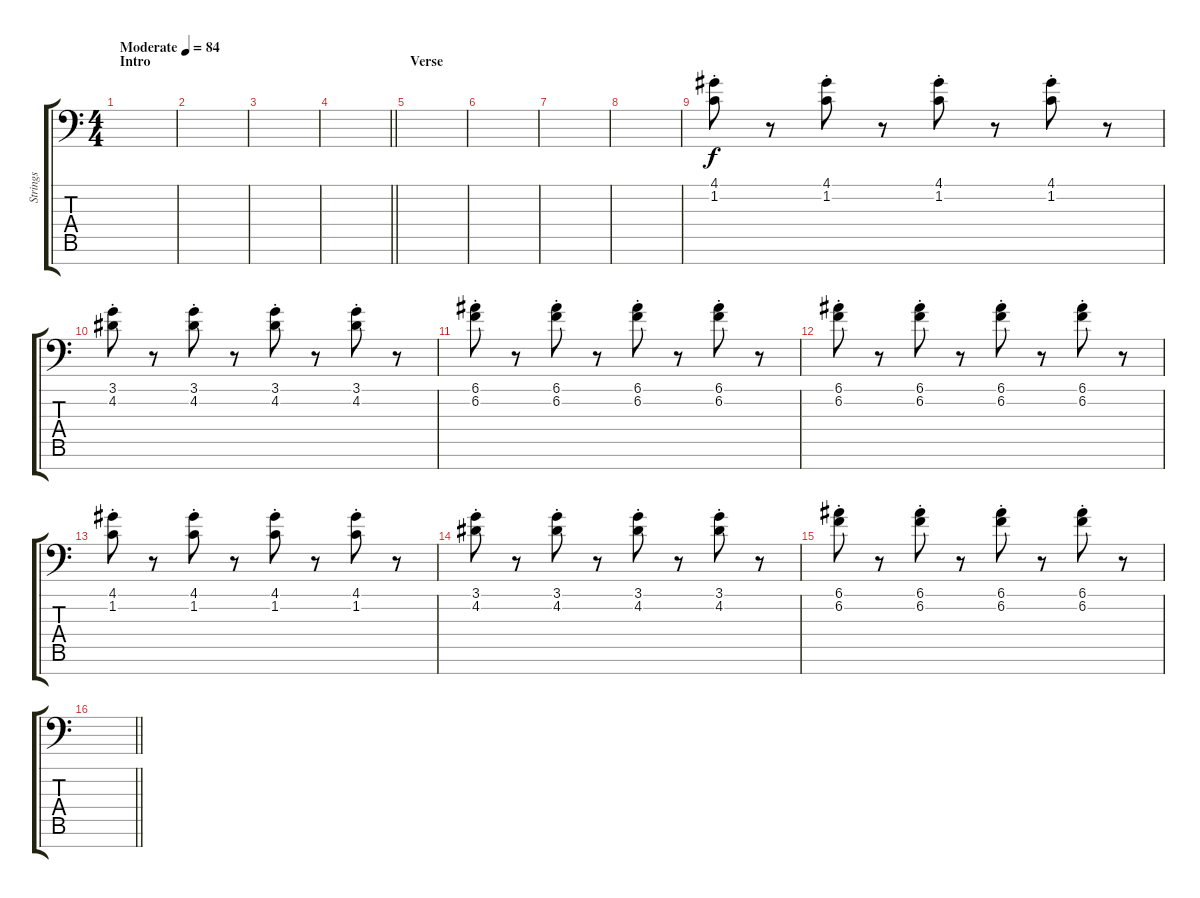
\track ("Strings" "Strings") {instrument violin}
\staff {score tabs}
\tuning (E4 B3 G3 D3 A2 E2 C-1) {hide}
\ts (4 4)
\section ("" "Intro")
\tempo (84 "Moderate")
\clef f4
\ks c
|
|
|
\barLineRight lightlight
|
\section ("" "Verse")
|
|
|
|
(4.1{st} 1.2{st}).8 r.8 (4.1{st} 1.2{st}).8 r.8 (4.1{st} 1.2{st}).8 r.8 (4.1{st} 1.2{st}).8 r.8 |
(3.1{st} 4.2{st}).8 r.8 (3.1{st} 4.2{st}).8 r.8 (3.1{st} 4.2{st}).8 r.8 (3.1{st} 4.2{st}).8 r.8 |
(6.1{st} 6.2{st}).8 r.8 (6.1{st} 6.2{st}).8 r.8 (6.1{st} 6.2{st}).8 r.8 (6.1{st} 6.2{st}).8 r.8 |
(6.1{st} 6.2{st}).8 r.8 (6.1{st} 6.2{st}).8 r.8 (6.1{st} 6.2{st}).8 r.8 (6.1{st} 6.2{st}).8 r.8 |
(4.1{st} 1.2{st}).8 r.8 (4.1{st} 1.2{st}).8 r.8 (4.1{st} 1.2{st}).8 r.8 (4.1{st} 1.2{st}).8 r.8 |
(3.1{st} 4.2{st}).8 r.8 (3.1{st} 4.2{st}).8 r.8 (3.1{st} 4.2{st}).8 r.8 (3.1{st} 4.2{st}).8 r.8 |
(6.1{st} 6.2{st}).8 r.8 (6.1{st} 6.2{st}).8 r.8 (6.1{st} 6.2{st}).8 r.8 (6.1{st} 6.2{st}).8 r.8 |
\barLineRight lightlight
